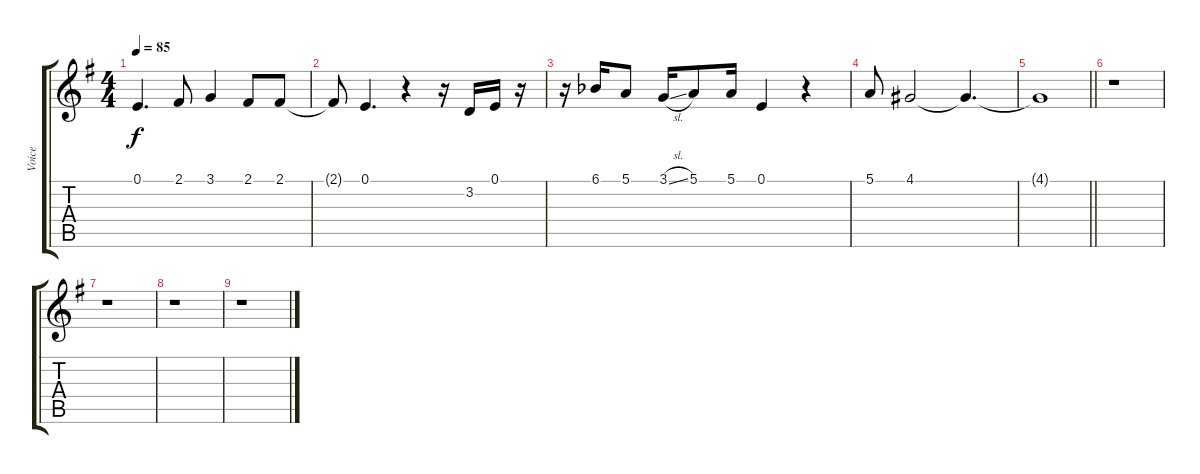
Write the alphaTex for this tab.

\track ("Voice" "Voice") {instrument flute}
\staff {score tabs}
\tuning (E4 B3 G3 D3 A2 E2) {hide}
\ts (4 4)
\tempo 85
\clef g2
\ks g
0.1.4{d dy f} 2.1.8 3.1.4 2.1.8 2.1.8 |
2.1{t}.8 0.1.4{d} r.4 r.16 3.2.16 0.1.16 r.16 |
r.16 6.1{acc b}.16 5.1.8 3.1{sl}.16 5.1.8 5.1.16 0.1.4 r.4 |
5.1.8 4.1.2 4.1{t}.4{d} |
\barLineRight lightlight
4.1{t}.1 |
r.1 |
r.1 |
r.1 |
r.1
